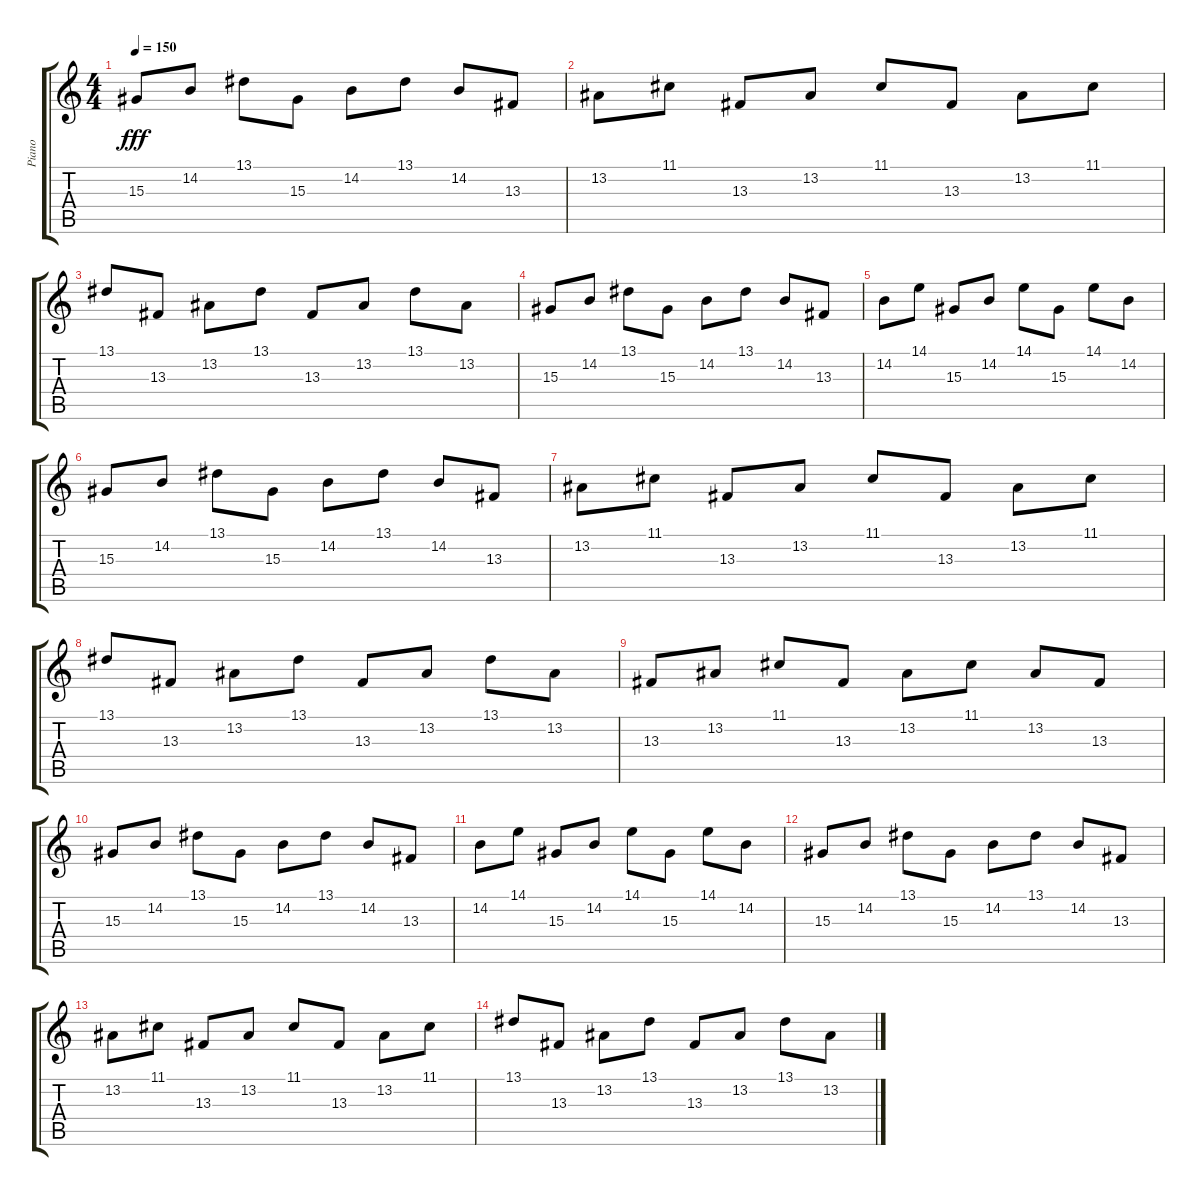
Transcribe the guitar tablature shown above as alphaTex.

\track ("Piano" "Piano") {instrument brightacousticpiano}
\staff {score tabs}
\tuning (D4 A3 F3 C3 G2 D2) {hide}
\ts (4 4)
\tempo 150
\clef g2
\ks c
15.3.8{dy fff} 14.2.8 13.1.8 15.3.8 14.2.8 13.1.8 14.2.8 13.3.8 |
13.2.8 11.1.8 13.3.8 13.2.8 11.1.8 13.3.8 13.2.8 11.1.8 |
13.1.8 13.3.8 13.2.8 13.1.8 13.3.8 13.2.8 13.1.8 13.2.8 |
15.3.8 14.2.8 13.1.8 15.3.8 14.2.8 13.1.8 14.2.8 13.3.8 |
14.2.8 14.1.8 15.3.8 14.2.8 14.1.8 15.3.8 14.1.8 14.2.8 |
15.3.8 14.2.8 13.1.8 15.3.8 14.2.8 13.1.8 14.2.8 13.3.8 |
13.2.8 11.1.8 13.3.8 13.2.8 11.1.8 13.3.8 13.2.8 11.1.8 |
13.1.8 13.3.8 13.2.8 13.1.8 13.3.8 13.2.8 13.1.8 13.2.8 |
13.3.8 13.2.8 11.1.8 13.3.8 13.2.8 11.1.8 13.2.8 13.3.8 |
15.3.8{instrument brightacousticpiano} 14.2.8 13.1.8 15.3.8 14.2.8 13.1.8 14.2.8 13.3.8 |
14.2.8 14.1.8 15.3.8 14.2.8 14.1.8 15.3.8 14.1.8 14.2.8 |
15.3.8 14.2.8 13.1.8 15.3.8 14.2.8 13.1.8 14.2.8 13.3.8 |
13.2.8 11.1.8 13.3.8 13.2.8 11.1.8 13.3.8 13.2.8 11.1.8 |
13.1.8 13.3.8 13.2.8 13.1.8 13.3.8 13.2.8 13.1.8 13.2.8
